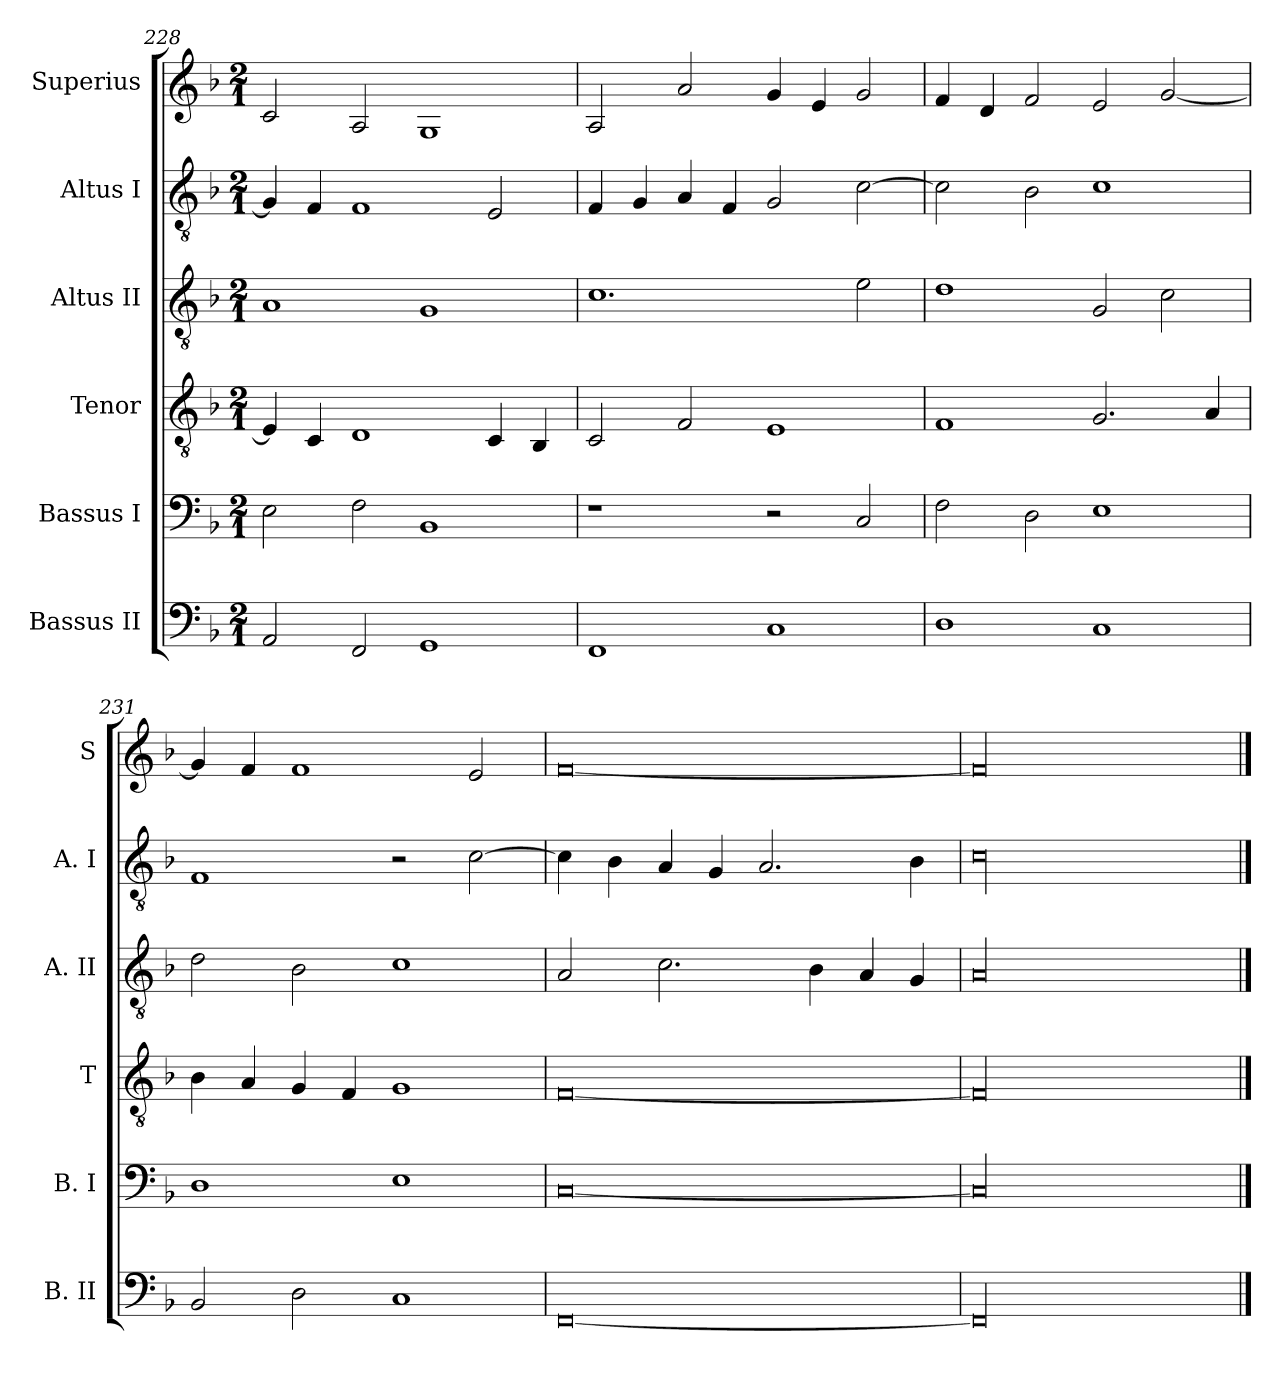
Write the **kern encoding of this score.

**kern	**kern	**kern	**kern	**kern	**kern
*part6	*part5	*part4	*part3	*part2	*part1
*staff6	*staff5	*staff4	*staff3	*staff2	*staff1
*I"Bassus II	*I"Bassus I	*I"Tenor	*I"Altus II	*I"Altus I	*I"Superius
*I'B. II	*I'B. I	*I'T	*I'A. II	*I'A. I	*I'S
*clefF4	*clefF4	*clefGv2	*clefGv2	*clefGv2	*clefG2
*k[b-]	*k[b-]	*k[b-]	*k[b-]	*k[b-]	*k[b-]
*d:	*d:	*d:	*d:	*d:	*d:
*M2/1	*M2/1	*M2/1	*M2/1	*M2/1	*M2/1
=228	=228	=228	=228	=228	=228
2AA	2E	4E]	1A	4G]	2c
.	.	4C	.	4F	.
2FF	2F	1D	.	1F	2A
1GG	1BB-	.	1G	.	1G
.	.	4C	.	2E	.
.	.	4BB-	.	.	.
=229	=229	=229	=229	=229	=229
1FF	1r	2C	1.c	4F	2A
.	.	.	.	4G	.
.	.	2F	.	4A	2a
.	.	.	.	4F	.
1C	2r	1E	.	2G	4g
.	.	.	.	.	4e
.	2C	.	2e	[2c	2g
=230	=230	=230	=230	=230	=230
1D	2F	1F	1d	2c]	4f
.	.	.	.	.	4d
.	2D	.	.	2B-	2f
1C	1E	2.G	2G	1c	2e
.	.	.	2c	.	[2g
.	.	4A	.	.	.
=231	=231	=231	=231	=231	=231
2BB-	1D	4B-	2d	1F	4g]
.	.	4A	.	.	4f
2D	.	4G	2B-	.	1f
.	.	4F	.	.	.
1C	1E	1G	1c	2r	.
.	.	.	.	[2c	2e
=232	=232	=232	=232	=232	=232
[0FF	[0C	[0F	2A	4c]	[0f
.	.	.	.	4B-	.
.	.	.	2.c	4A	.
.	.	.	.	4G	.
.	.	.	.	2.A	.
.	.	.	4B-	.	.
.	.	.	4A	.	.
.	.	.	4G	4B-	.
=233	=233	=233	=233	=233	=233
00FF]	00C]	00F]	00A	00c	00f]
==	==	==	==	==	==
*-	*-	*-	*-	*-	*-
